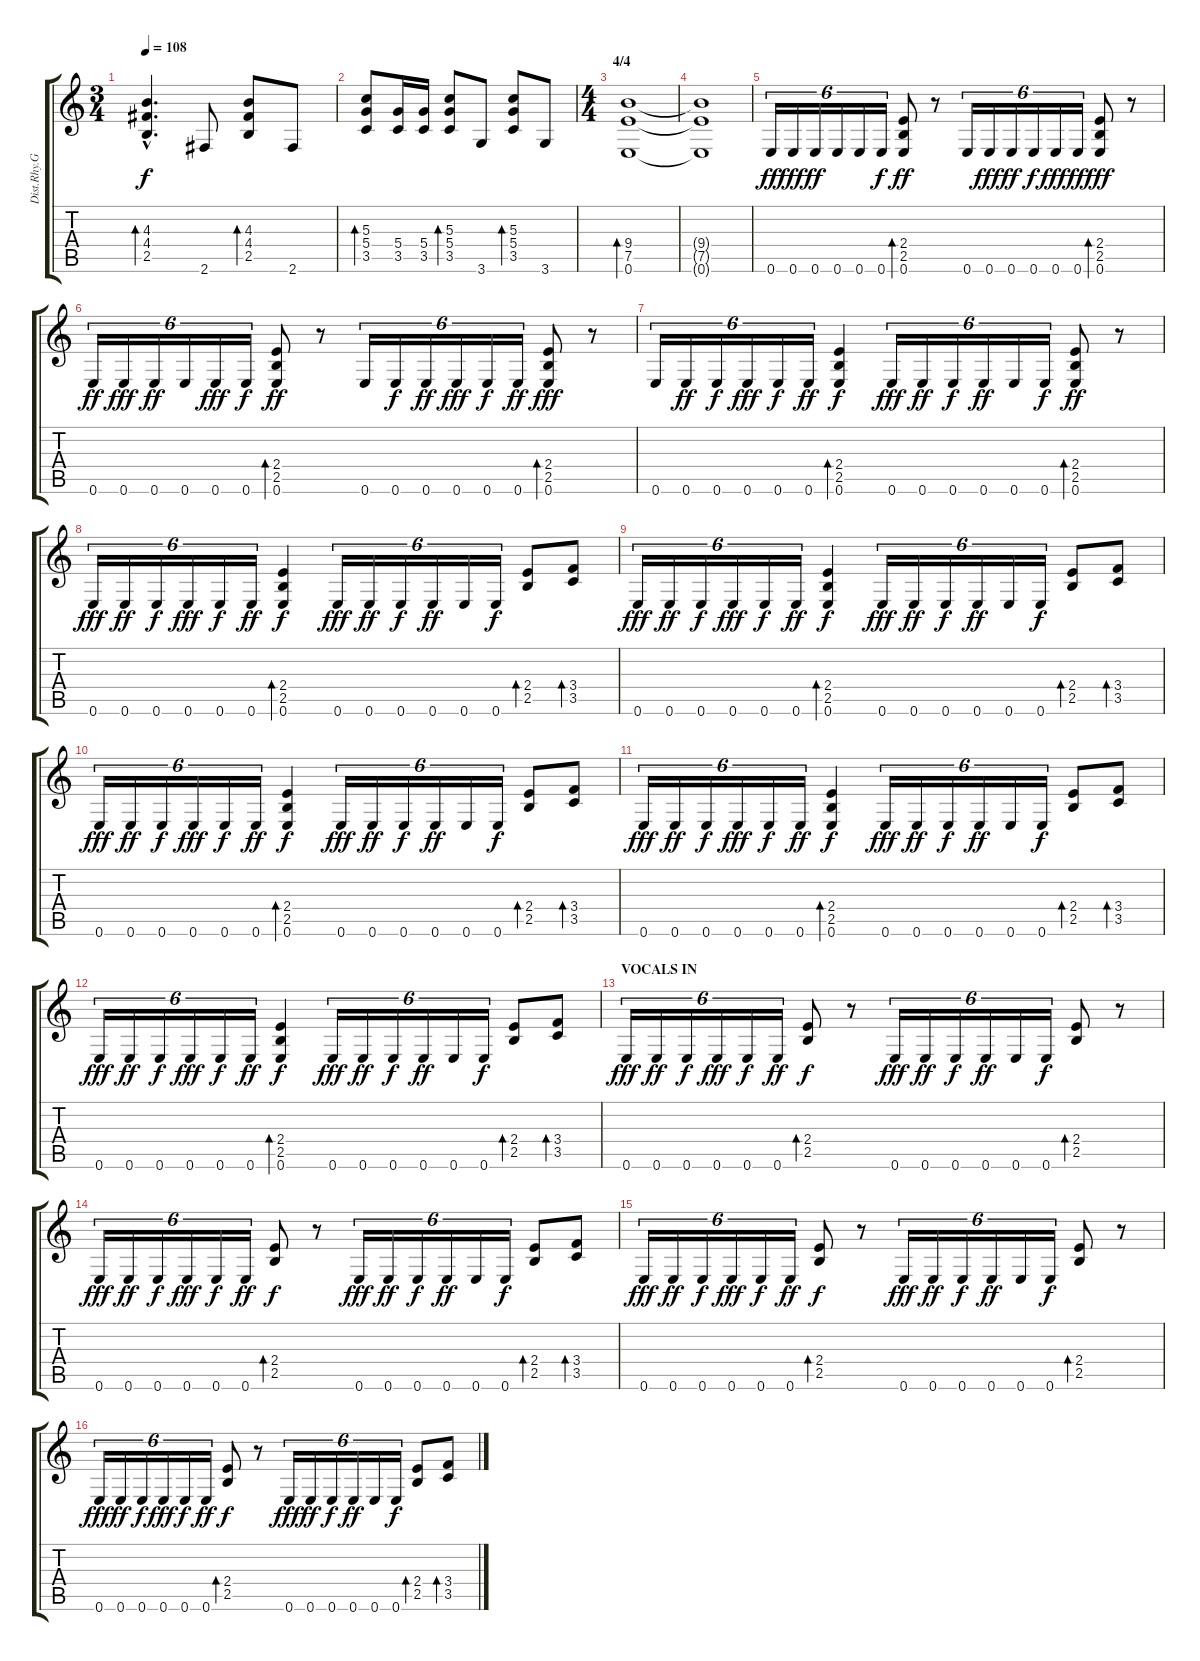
\track ("Dist.Rhy.Gtr.2" "Dist.Rhy.G") {instrument distortionguitar}
\staff {score tabs}
\tuning (E4 B3 G3 D3 A2 E2) {hide}
\ts (3 4)
\tempo 108
\clef g2
\ks c
(4.3{hac} 4.4{hac} 2.5{hac}).4{d bd 60 dy f} 2.6.8 (4.3 4.4 2.5).8{bd 30} 2.6.8 |
(5.3 5.4 3.5).8{bd 60} (5.4 3.5).16 (5.4 3.5).16 (5.3 5.4 3.5).8{bd 30} 3.6.8 (5.3 5.4 3.5).8{bd 30} 3.6.8 |
\ts (4 4)
\section ("" "4/4")
(9.4 7.5 0.6).1{bd 30 volume 6} |
(9.4{t} 7.5{t} 0.6{t}).1 |
0.6.16{tu (6 4) dy ff volume 13} 0.6.16{tu (6 4) dy fff} 0.6.16{tu (6 4) dy ff} 0.6.16{tu (6 4)} 0.6.16{tu (6 4)} 0.6.16{tu (6 4) dy f} (2.4 2.5 0.6).8{bd 30 dy ff} r.8 0.6.16{tu (6 4)} 0.6.16{tu (6 4) dy fff} 0.6.16{tu (6 4) dy ff} 0.6.16{tu (6 4) dy f} 0.6.16{tu (6 4) dy fff} 0.6.16{tu (6 4) dy ff} (2.4 2.5 0.6).8{bd 30 dy fff} r.8 |
0.6.16{tu (6 4) dy ff} 0.6.16{tu (6 4) dy fff} 0.6.16{tu (6 4) dy ff} 0.6.16{tu (6 4)} 0.6.16{tu (6 4) dy fff} 0.6.16{tu (6 4) dy f} (2.4 2.5 0.6).8{bd 30 dy ff} r.8 0.6.16{tu (6 4)} 0.6.16{tu (6 4) dy f} 0.6.16{tu (6 4) dy ff} 0.6.16{tu (6 4) dy fff} 0.6.16{tu (6 4) dy f} 0.6.16{tu (6 4) dy ff} (2.4 2.5 0.6).8{bd 30 dy fff} r.8 |
0.6.16{tu (6 4)} 0.6.16{tu (6 4) dy ff} 0.6.16{tu (6 4) dy f} 0.6.16{tu (6 4) dy fff} 0.6.16{tu (6 4) dy f} 0.6.16{tu (6 4) dy ff} (2.4 2.5 0.6).4{bd 30 dy f} 0.6.16{tu (6 4) dy fff} 0.6.16{tu (6 4) dy ff} 0.6.16{tu (6 4) dy f} 0.6.16{tu (6 4) dy ff} 0.6.16{tu (6 4)} 0.6.16{tu (6 4) dy f} (2.4 2.5 0.6).8{bd 30 dy ff} r.8 |
0.6.16{tu (6 4) dy fff} 0.6.16{tu (6 4) dy ff} 0.6.16{tu (6 4) dy f} 0.6.16{tu (6 4) dy fff} 0.6.16{tu (6 4) dy f} 0.6.16{tu (6 4) dy ff} (2.4 2.5 0.6).4{bd 30 dy f} 0.6.16{tu (6 4) dy fff} 0.6.16{tu (6 4) dy ff} 0.6.16{tu (6 4) dy f} 0.6.16{tu (6 4) dy ff} 0.6.16{tu (6 4)} 0.6.16{tu (6 4) dy f} (2.4 2.5).8{bd 30} (3.4 3.5).8{bd 30} |
0.6.16{tu (6 4) dy fff} 0.6.16{tu (6 4) dy ff} 0.6.16{tu (6 4) dy f} 0.6.16{tu (6 4) dy fff} 0.6.16{tu (6 4) dy f} 0.6.16{tu (6 4) dy ff} (2.4 2.5 0.6).4{bd 30 dy f} 0.6.16{tu (6 4) dy fff} 0.6.16{tu (6 4) dy ff} 0.6.16{tu (6 4) dy f} 0.6.16{tu (6 4) dy ff} 0.6.16{tu (6 4)} 0.6.16{tu (6 4) dy f} (2.4 2.5).8{bd 30} (3.4 3.5).8{bd 30} |
0.6.16{tu (6 4) dy fff} 0.6.16{tu (6 4) dy ff} 0.6.16{tu (6 4) dy f} 0.6.16{tu (6 4) dy fff} 0.6.16{tu (6 4) dy f} 0.6.16{tu (6 4) dy ff} (2.4 2.5 0.6).4{bd 30 dy f} 0.6.16{tu (6 4) dy fff} 0.6.16{tu (6 4) dy ff} 0.6.16{tu (6 4) dy f} 0.6.16{tu (6 4) dy ff} 0.6.16{tu (6 4)} 0.6.16{tu (6 4) dy f} (2.4 2.5).8{bd 30} (3.4 3.5).8{bd 30} |
0.6.16{tu (6 4) dy fff} 0.6.16{tu (6 4) dy ff} 0.6.16{tu (6 4) dy f} 0.6.16{tu (6 4) dy fff} 0.6.16{tu (6 4) dy f} 0.6.16{tu (6 4) dy ff} (2.4 2.5 0.6).4{bd 30 dy f} 0.6.16{tu (6 4) dy fff} 0.6.16{tu (6 4) dy ff} 0.6.16{tu (6 4) dy f} 0.6.16{tu (6 4) dy ff} 0.6.16{tu (6 4)} 0.6.16{tu (6 4) dy f} (2.4 2.5).8{bd 30} (3.4 3.5).8{bd 30} |
0.6.16{tu (6 4) dy fff} 0.6.16{tu (6 4) dy ff} 0.6.16{tu (6 4) dy f} 0.6.16{tu (6 4) dy fff} 0.6.16{tu (6 4) dy f} 0.6.16{tu (6 4) dy ff} (2.4 2.5 0.6).4{bd 30 dy f} 0.6.16{tu (6 4) dy fff} 0.6.16{tu (6 4) dy ff} 0.6.16{tu (6 4) dy f} 0.6.16{tu (6 4) dy ff} 0.6.16{tu (6 4)} 0.6.16{tu (6 4) dy f} (2.4 2.5).8{bd 30} (3.4 3.5).8{bd 30} |
\section ("" "VOCALS IN")
0.6.16{tu (6 4) dy fff} 0.6.16{tu (6 4) dy ff} 0.6.16{tu (6 4) dy f} 0.6.16{tu (6 4) dy fff} 0.6.16{tu (6 4) dy f} 0.6.16{tu (6 4) dy ff} (2.4 2.5).8{bd 30 dy f} r.8 0.6.16{tu (6 4) dy fff} 0.6.16{tu (6 4) dy ff} 0.6.16{tu (6 4) dy f} 0.6.16{tu (6 4) dy ff} 0.6.16{tu (6 4)} 0.6.16{tu (6 4) dy f} (2.4 2.5).8{bd 30} r.8 |
0.6.16{tu (6 4) dy fff} 0.6.16{tu (6 4) dy ff} 0.6.16{tu (6 4) dy f} 0.6.16{tu (6 4) dy fff} 0.6.16{tu (6 4) dy f} 0.6.16{tu (6 4) dy ff} (2.4 2.5).8{bd 30 dy f} r.8 0.6.16{tu (6 4) dy fff} 0.6.16{tu (6 4) dy ff} 0.6.16{tu (6 4) dy f} 0.6.16{tu (6 4) dy ff} 0.6.16{tu (6 4)} 0.6.16{tu (6 4) dy f} (2.4 2.5).8{bd 30} (3.4 3.5).8{bd 30} |
0.6.16{tu (6 4) dy fff} 0.6.16{tu (6 4) dy ff} 0.6.16{tu (6 4) dy f} 0.6.16{tu (6 4) dy fff} 0.6.16{tu (6 4) dy f} 0.6.16{tu (6 4) dy ff} (2.4 2.5).8{bd 30 dy f} r.8 0.6.16{tu (6 4) dy fff} 0.6.16{tu (6 4) dy ff} 0.6.16{tu (6 4) dy f} 0.6.16{tu (6 4) dy ff} 0.6.16{tu (6 4)} 0.6.16{tu (6 4) dy f} (2.4 2.5).8{bd 30} r.8 |
0.6.16{tu (6 4) dy fff} 0.6.16{tu (6 4) dy ff} 0.6.16{tu (6 4) dy f} 0.6.16{tu (6 4) dy fff} 0.6.16{tu (6 4) dy f} 0.6.16{tu (6 4) dy ff} (2.4 2.5).8{bd 30 dy f} r.8 0.6.16{tu (6 4) dy fff} 0.6.16{tu (6 4) dy ff} 0.6.16{tu (6 4) dy f} 0.6.16{tu (6 4) dy ff} 0.6.16{tu (6 4)} 0.6.16{tu (6 4) dy f} (2.4 2.5).8{bd 30} (3.4 3.5).8{bd 30}
